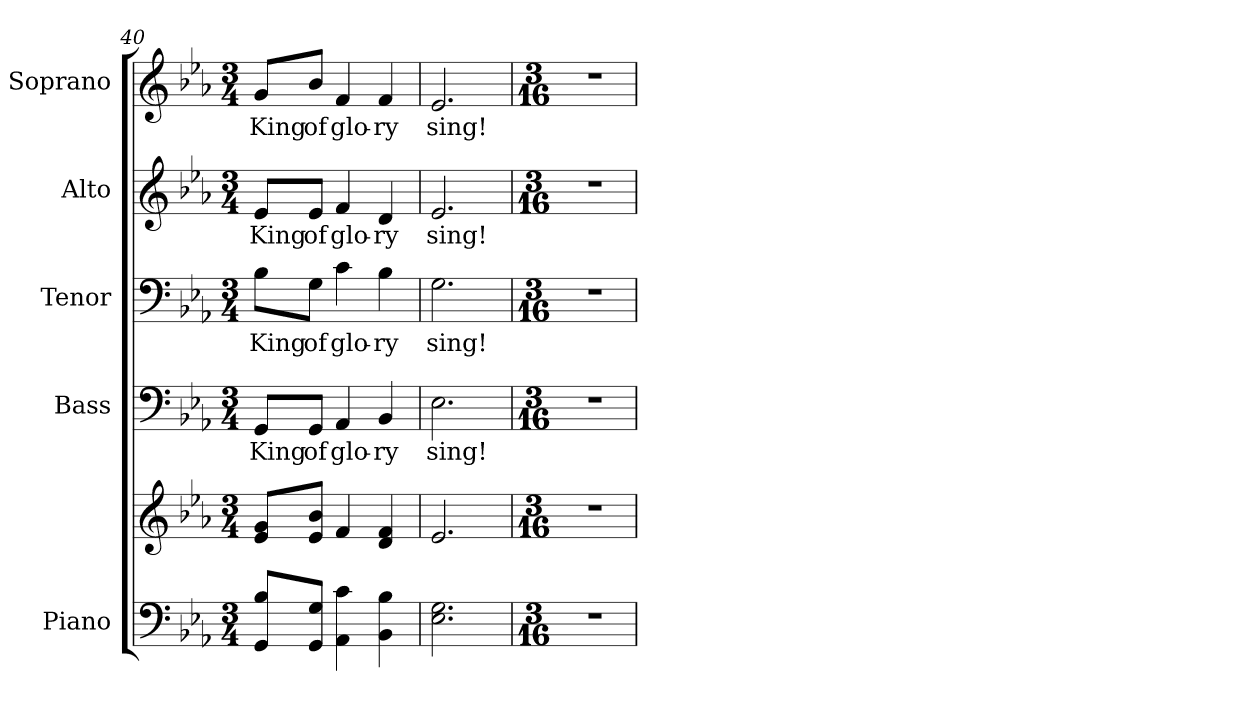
**kern	**kern	**kern	**text	**kern	**text	**kern	**text	**kern	**text
*part5	*part5	*part4	*part4	*part3	*part3	*part2	*part2	*part1	*part1
*staff6	*staff5	*staff4	*staff4	*staff3	*staff3	*staff2	*staff2	*staff1	*staff1
*I"Piano	*	*I"Bass	*	*I"Tenor	*	*I"Alto	*	*I"Soprano	*
*I'Pno.	*	*I'B.	*	*I'T.	*	*I'A.	*	*I'S.	*
*clefF4	*clefG2	*clefF4	*	*clefF4	*	*clefG2	*	*clefG2	*
*k[b-e-a-]	*k[b-e-a-]	*k[b-e-a-]	*	*k[b-e-a-]	*	*k[b-e-a-]	*	*k[b-e-a-]	*
*E-:	*E-:	*E-:	*	*E-:	*	*E-:	*	*E-:	*
*M3/4	*M3/4	*M3/4	*	*M3/4	*	*M3/4	*	*M3/4	*
=40	=40	=40	=40	=40	=40	=40	=40	=40	=40
!	!	!	!LO:LY:b:color=#000000	!	!	!	!	!	!
!	!	!	!	!	!LO:LY:b:color=#000000	!	!	!	!
!	!	!	!	!	!	!	!LO:LY:b:color=#000000	!	!
!	!	!	!	!	!	!	!	!	!LO:LY:b:color=#000000
8GGi/ 8B-i/L	8e-i/ 8gi/L	8GGi/L	King	8B-i\L	King	8e-i/L	King	8gi/L	King
!	!	!	!LO:LY:b:color=#000000	!	!	!	!	!	!
!	!	!	!	!	!LO:LY:b:color=#000000	!	!	!	!
!	!	!	!	!	!	!	!LO:LY:b:color=#000000	!	!
!	!	!	!	!	!	!	!	!	!LO:LY:b:color=#000000
8GGi/ 8Gi/J	8e-i/ 8b-i/J	8GGi/J	of	8Gi\J	of	8e-i/J	of	8b-i/J	of
!	!	!	!LO:LY:b:color=#000000	!	!	!	!	!	!
!	!	!	!	!	!LO:LY:b:color=#000000	!	!	!	!
!	!	!	!	!	!	!	!LO:LY:b:color=#000000	!	!
!	!	!	!	!	!	!	!	!	!LO:LY:b:color=#000000
4AA-i\ 4ci	4fi/	4AA-i/	glo-	4ci\	glo-	4fi/	glo-	4fi/	glo-
!	!	!	!LO:LY:b:color=#000000	!	!	!	!	!	!
!	!	!	!	!	!LO:LY:b:color=#000000	!	!	!	!
!	!	!	!	!	!	!	!LO:LY:b:color=#000000	!	!
!	!	!	!	!	!	!	!	!	!LO:LY:b:color=#000000
4BB-i\ 4B-i	4di/ 4fi	4BB-i/	-ry	4B-i\	-ry	4di/	-ry	4fi/	-ry
!!LO:PB:g=z
=41	=41	=41	=41	=41	=41	=41	=41	=41	=41
!	!	!	!LO:LY:b:color=#000000	!	!	!	!	!	!
!	!	!	!	!	!LO:LY:b:color=#000000	!	!	!	!
!	!	!	!	!	!	!	!LO:LY:b:color=#000000	!	!
!	!	!	!	!	!	!	!	!	!LO:LY:b:color=#000000
2.E-i\ 2.Gi	2.e-i/	2.E-i\	sing!	2.Gi\	sing!	2.e-i/	sing!	2.e-i/	sing!
=42	=42	=42	=42	=42	=42	=42	=42	=42	=42
*M3/16	*M3/16	*M3/16	*	*M3/16	*	*M3/16	*	*M3/16	*
!LO:N:vis=1	!LO:N:vis=1	!LO:N:vis=1	!	!LO:N:vis=1	!	!LO:N:vis=1	!	!LO:N:vis=1	!
8.r	8.r	8.r	.	8.r	.	8.r	.	8.r	.
=	=	=	=	=	=	=	=	=	=
*-	*-	*-	*-	*-	*-	*-	*-	*-	*-
